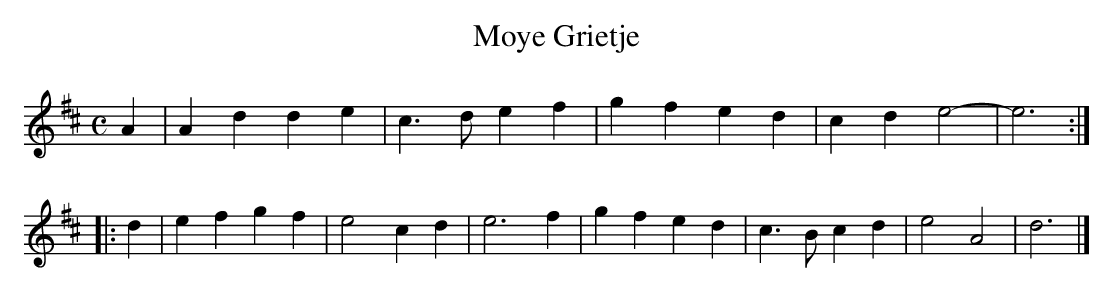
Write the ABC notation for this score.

X:1
T:Moye Grietje
M:C
K:Dmaj
A2|A2d2d2e2|c3de2f2|g2f2e2d2|c2d2e4-|e6:|
|:d2|e2f2g2f2|e4c2d2|e6f2|g2f2e2d2|c3Bc2d2|e4A4|d6|]
